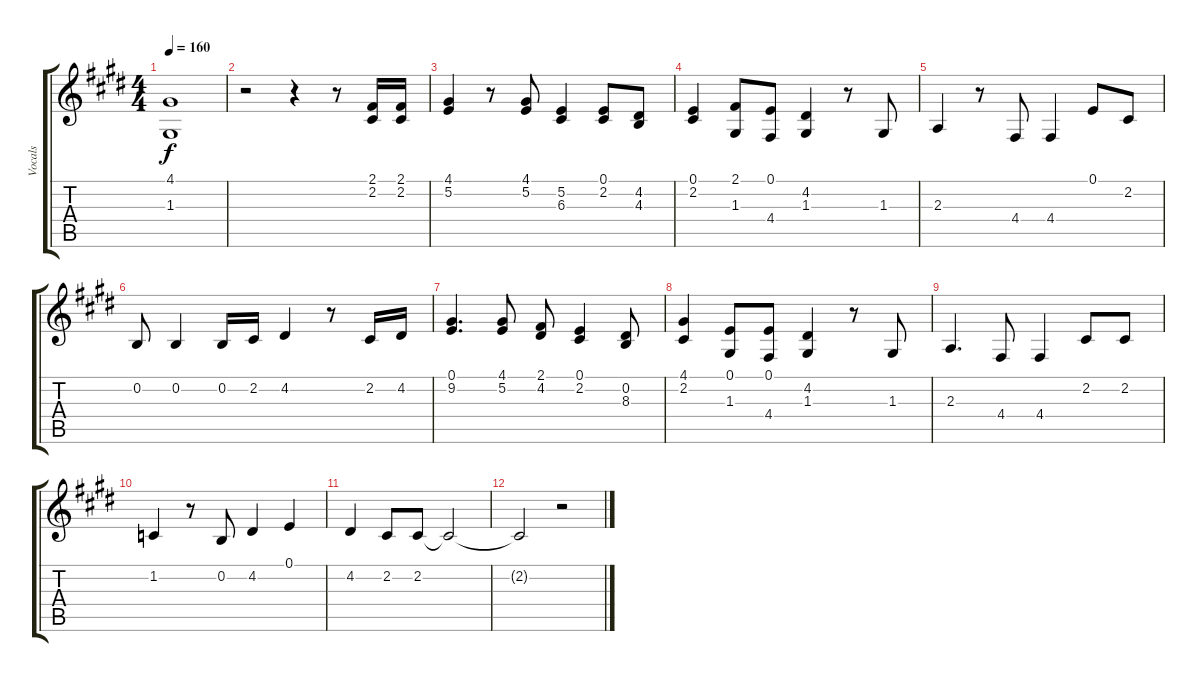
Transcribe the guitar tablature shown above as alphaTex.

\track ("Vocals" "Vocals") {instrument voiceoohs}
\staff {score tabs}
\tuning (E4 B3 G3 D3 A2 E2) {hide}
\ts (4 4)
\tempo 160
\clef g2
\ks e
(4.1 1.3).1{dy f} |
r.2 r.4 r.8 (2.1 2.2).16 (2.1 2.2).16 |
(4.1 5.2).4 r.8 (4.1 5.2).8 (5.2 6.3).4 (0.1 2.2).8 (4.2 4.3).8 |
(0.1 2.2).4 (2.1 1.3).8 (0.1 4.4).8 (4.2 1.3).4 r.8 1.3.8 |
2.3.4 r.8 4.4.8 4.4.4 0.1.8 2.2.8 |
0.2.8 0.2.4 0.2.16 2.2.16 4.2.4 r.8 2.2.16 4.2.16 |
(0.1 9.2).4{d} (4.1 5.2).8 (2.1 4.2).8 (0.1 2.2).4 (0.2 8.3).8 |
(4.1 2.2).4 (0.1 1.3).8 (0.1 4.4).8 (4.2 1.3).4 r.8 1.3.8 |
2.3.4{d} 4.4.8 4.4.4 2.2.8 2.2.8 |
1.2.4 r.8 0.2.8 4.2.4 0.1.4 |
4.2.4 2.2.8 2.2.8 2.2{t}.2 |
2.2{t}.2 r.2
